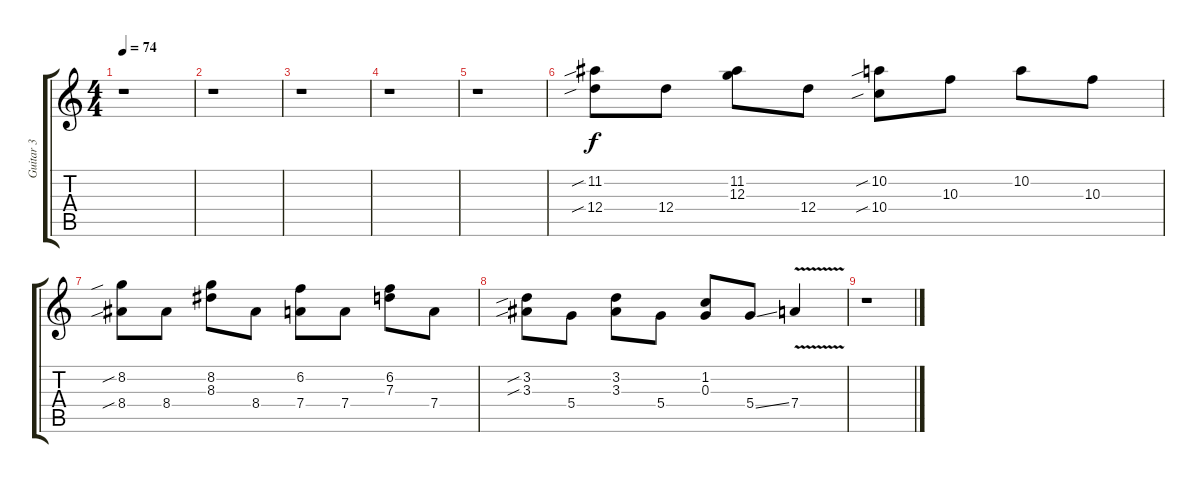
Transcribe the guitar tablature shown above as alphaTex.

\track ("Guitar 3" "Guitar 3") {instrument electricguitarclean}
\staff {score tabs}
\tuning (E4 B3 G3 D3 A2 D2) {hide}
\ts (4 4)
\tempo 74
\clef g2
\ks c
r.1{dy f} |
r.1 |
r.1 |
r.1 |
r.1 |
(11.2{sib} 12.4{sib}).8 12.4.8 (11.2 12.3).8 12.4.8 (10.2{sib} 10.4{sib}).8 10.3.8 10.2.8 10.3.8 |
(8.2{sib} 8.4{sib}).8 8.4.8 (8.2 8.3).8 8.4.8 (6.2 7.4).8 7.4.8 (6.2 7.3).8 7.4.8 |
(3.2{sib} 3.3{sib}).8 5.4.8 (3.2 3.3).8 5.4.8 (1.2 0.3).8 5.4{ss}.8 7.4{v}.4 |
r.1
